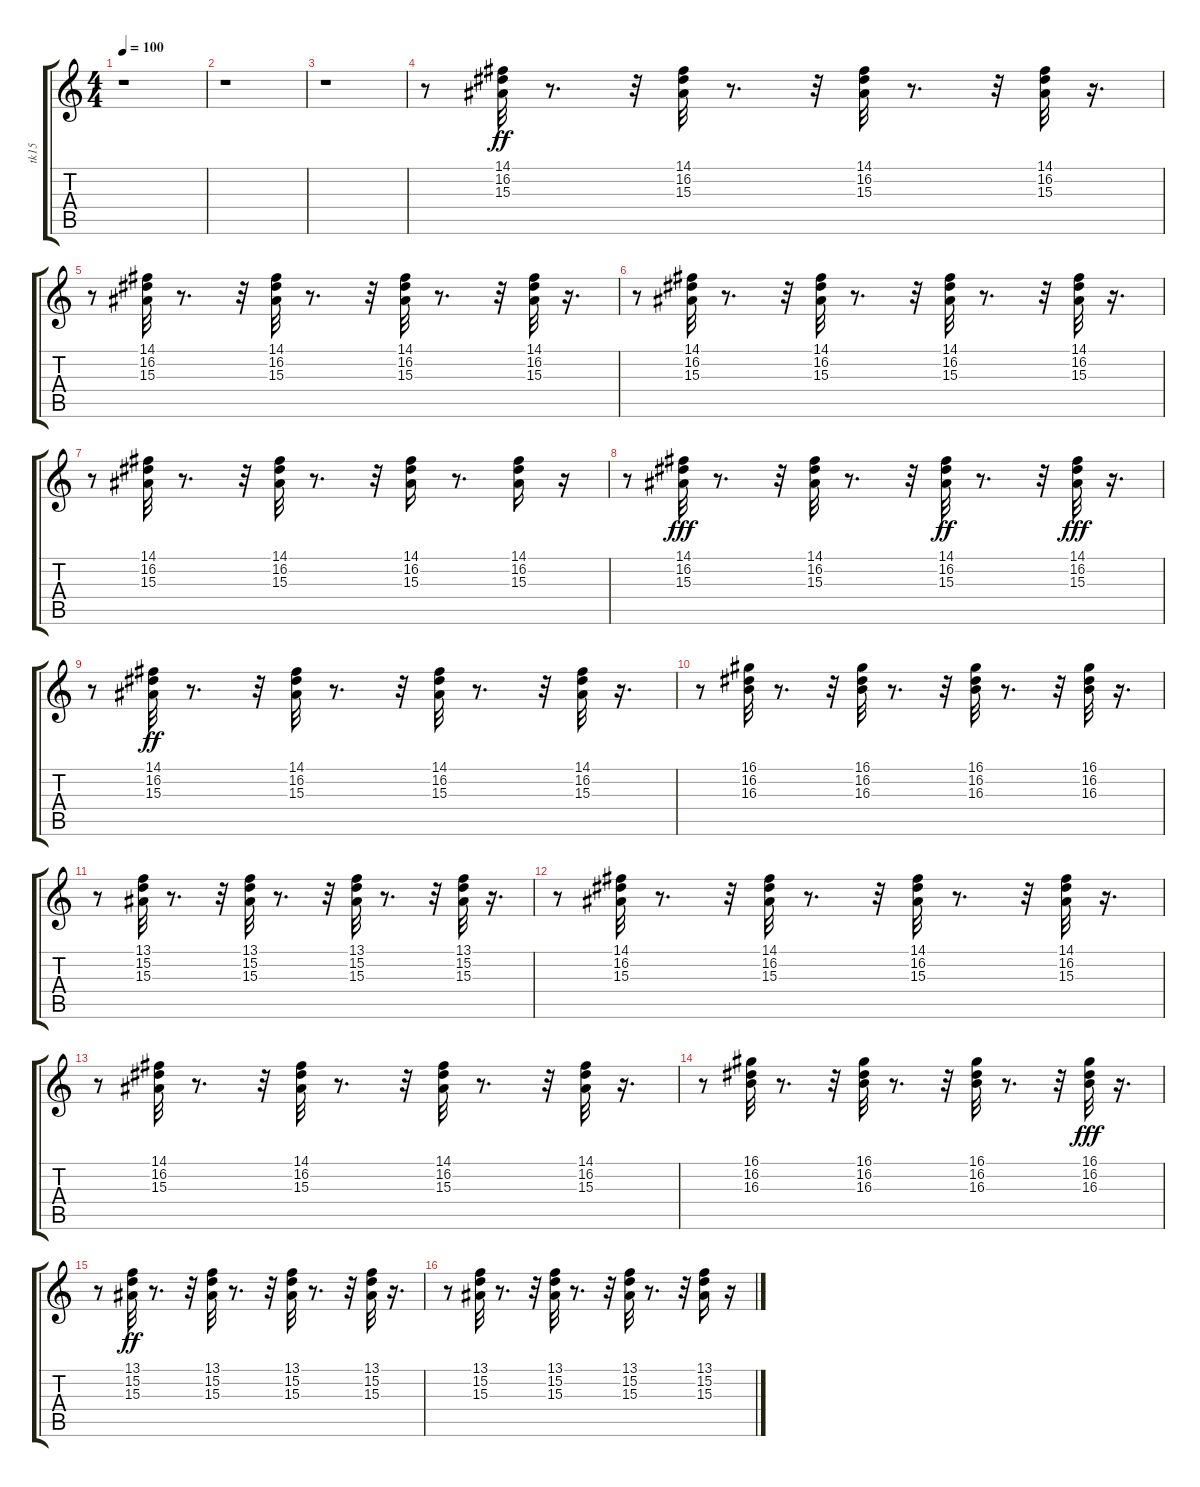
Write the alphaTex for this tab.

\track ("tk15" "tk15") {instrument percussiveorgan}
\staff {score tabs}
\tuning (E4 B3 G3 D3 A2 E2) {hide}
\ts (4 4)
\tempo 100
\clef g2
\ks c
r.1{dy ff instrument percussiveorgan} |
r.1 |
r.1 |
r.8 (14.1 16.2 15.3).32{balance 3} r.8{d} r.32 (14.1 16.2 15.3).32 r.8{d} r.32 (14.1 16.2 15.3).32 r.8{d} r.32 (14.1 16.2 15.3).32 r.16{d} |
r.8 (14.1 16.2 15.3).32 r.8{d} r.32 (14.1 16.2 15.3).32 r.8{d} r.32 (14.1 16.2 15.3).32 r.8{d} r.32 (14.1 16.2 15.3).32 r.16{d} |
r.8 (14.1 16.2 15.3).32 r.8{d} r.32 (14.1 16.2 15.3).32 r.8{d} r.32 (14.1 16.2 15.3).32 r.8{d} r.32 (14.1 16.2 15.3).32 r.16{d} |
r.8 (14.1 16.2 15.3).32 r.8{d} r.32 (14.1 16.2 15.3).32 r.8{d} r.32 (14.1 16.2 15.3).16 r.8{d} (14.1 16.2 15.3).16 r.16 |
r.8 (14.1 16.2 15.3).32{dy fff} r.8{d} r.32 (14.1 16.2 15.3).32 r.8{d} r.32 (14.1 16.2 15.3).32{dy ff} r.8{d} r.32 (14.1 16.2 15.3).32{dy fff} r.16{d} |
r.8 (14.1 16.2 15.3).32{dy ff} r.8{d} r.32 (14.1 16.2 15.3).32 r.8{d} r.32 (14.1 16.2 15.3).32 r.8{d} r.32 (14.1 16.2 15.3).32 r.16{d} |
r.8 (16.1 16.2 16.3).32 r.8{d} r.32 (16.1 16.2 16.3).32 r.8{d} r.32 (16.1 16.2 16.3).32 r.8{d} r.32 (16.1 16.2 16.3).32 r.16{d} |
r.8 (13.1 15.2 15.3).32 r.8{d} r.32 (13.1 15.2 15.3).32 r.8{d} r.32 (13.1 15.2 15.3).32 r.8{d} r.32 (13.1 15.2 15.3).32 r.16{d} |
r.8 (14.1 16.2 15.3).32 r.8{d} r.32 (14.1 16.2 15.3).32 r.8{d} r.32 (14.1 16.2 15.3).32 r.8{d} r.32 (14.1 16.2 15.3).32 r.16{d} |
r.8 (14.1 16.2 15.3).32 r.8{d} r.32 (14.1 16.2 15.3).32 r.8{d} r.32 (14.1 16.2 15.3).32 r.8{d} r.32 (14.1 16.2 15.3).32 r.16{d} |
r.8 (16.1 16.2 16.3).32 r.8{d} r.32 (16.1 16.2 16.3).32 r.8{d} r.32 (16.1 16.2 16.3).32 r.8{d} r.32 (16.1 16.2 16.3).32{dy fff} r.16{d} |
r.8 (13.1 15.2 15.3).32{dy ff} r.8{d} r.32 (13.1 15.2 15.3).32 r.8{d} r.32 (13.1 15.2 15.3).32 r.8{d} r.32 (13.1 15.2 15.3).32 r.16{d} |
r.8 (13.1 15.2 15.3).32 r.8{d} r.32 (13.1 15.2 15.3).32 r.8{d} r.32 (13.1 15.2 15.3).32 r.8{d} r.32 (13.1 15.2 15.3).16 r.16
